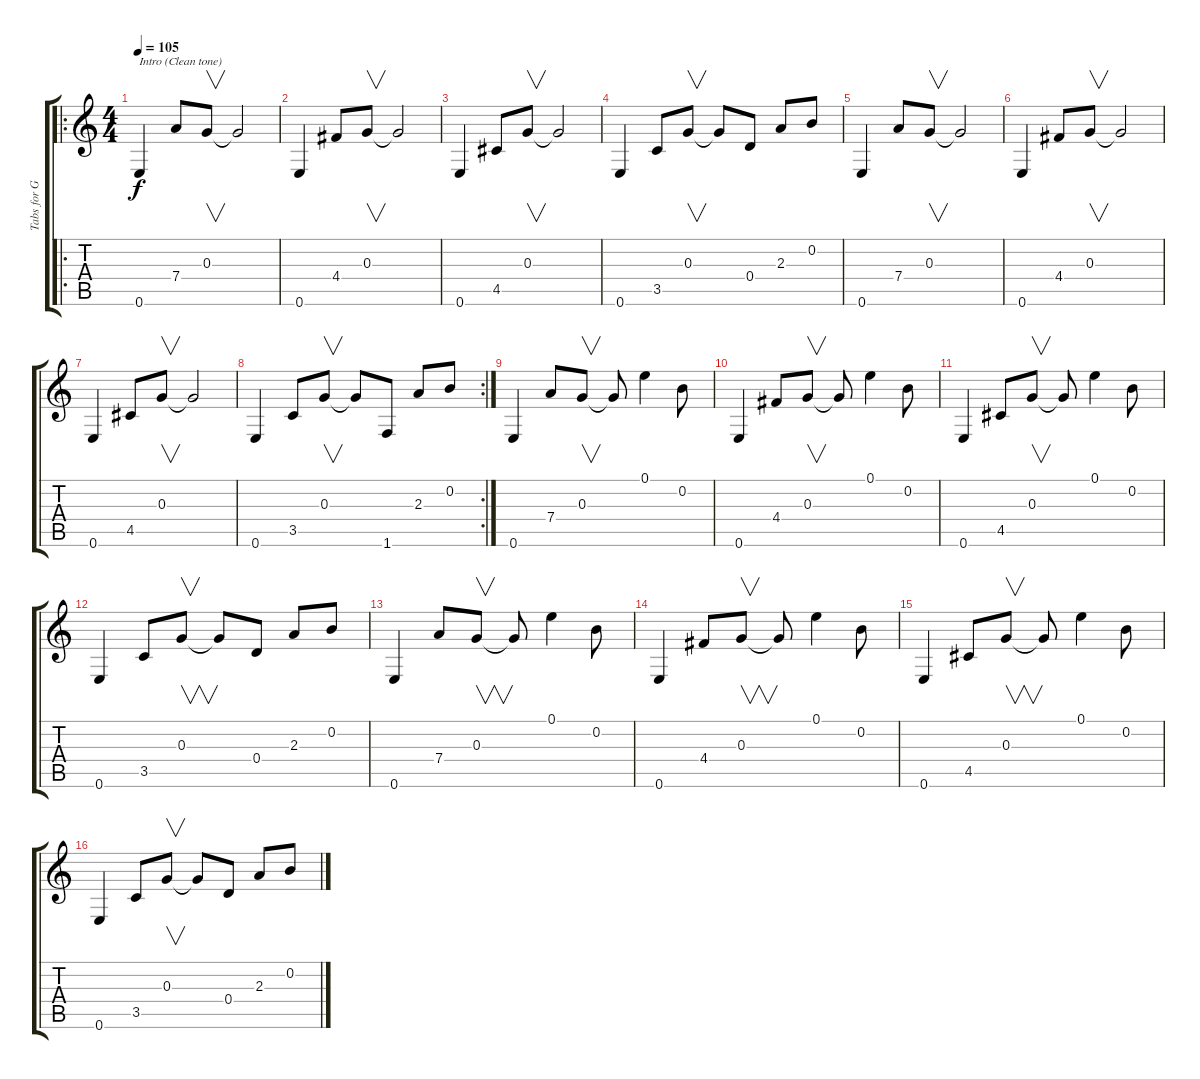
\track ("Tabs for Guitar" "Tabs for G") {instrument electricguitarclean}
\staff {score tabs}
\tuning (E4 B3 G3 D3 A2 E2) {hide}
\ro
\ts (4 4)
\tempo 105
\clef g2
\ks c
0.6.4{txt "Intro (Clean tone)" dy f instrument electricguitarclean} 7.4.8 0.3.8{v} 0.3{t}.2 |
0.6.4 4.4.8 0.3.8{v} 0.3{t}.2 |
0.6.4 4.5.8 0.3.8{v} 0.3{t}.2 |
0.6.4 3.5.8 0.3.8{v} 0.3{t}.8 0.4.8 2.3.8 0.2.8 |
0.6.4 7.4.8 0.3.8{v} 0.3{t}.2 |
0.6.4 4.4.8 0.3.8{v} 0.3{t}.2 |
0.6.4 4.5.8 0.3.8{v} 0.3{t}.2 |
\rc 2
0.6.4 3.5.8 0.3.8{v} 0.3{t}.8 1.6.8 2.3.8 0.2.8 |
0.6.4 7.4.8 0.3.8{v} 0.3{t}.8 0.1.4 0.2.8 |
0.6.4 4.4.8 0.3.8{v} 0.3{t}.8 0.1.4 0.2.8 |
0.6.4 4.5.8 0.3.8{v} 0.3{t}.8 0.1.4 0.2.8 |
0.6.4 3.5.8 0.3.8{v} 0.3{t}.8 0.4.8 2.3.8 0.2.8 |
0.6.4 7.4.8 0.3.8{v} 0.3{t}.8 0.1.4 0.2.8 |
0.6.4 4.4.8 0.3.8{v} 0.3{t}.8 0.1.4 0.2.8 |
0.6.4 4.5.8 0.3.8{v} 0.3{t}.8 0.1.4 0.2.8 |
0.6.4 3.5.8 0.3.8{v} 0.3{t}.8 0.4.8 2.3.8 0.2.8
